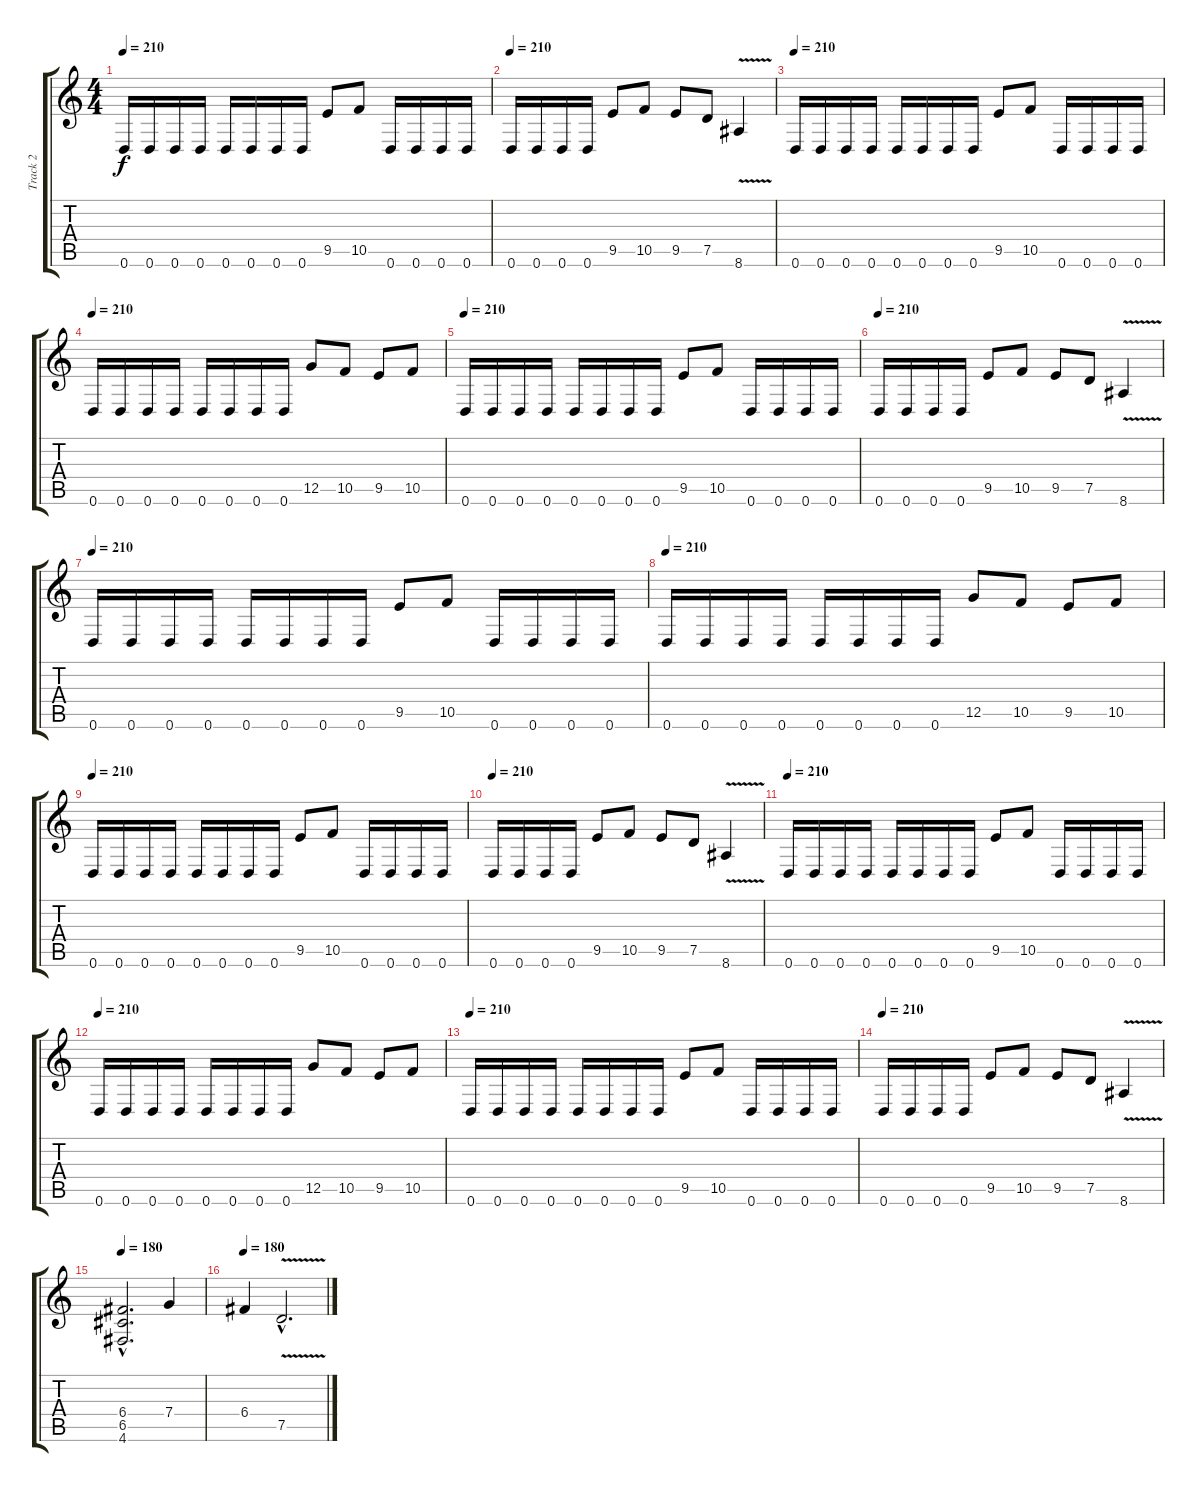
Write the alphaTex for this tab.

\track ("Track 2" "Track 2") {instrument distortionguitar}
\staff {score tabs}
\tuning (D4 A3 F3 C3 G2 D2) {hide}
\ts (4 4)
\tempo 210
\clef g2
\ks c
0.6.16{dy f} 0.6.16 0.6.16 0.6.16 0.6.16 0.6.16 0.6.16 0.6.16 9.5.8 10.5.8 0.6.16 0.6.16 0.6.16 0.6.16 |
\tempo 210
0.6.16 0.6.16 0.6.16 0.6.16 9.5.8 10.5.8 9.5.8 7.5.8 8.6{v}.4 |
\tempo 210
0.6.16 0.6.16 0.6.16 0.6.16 0.6.16 0.6.16 0.6.16 0.6.16 9.5.8 10.5.8 0.6.16 0.6.16 0.6.16 0.6.16 |
\tempo 210
0.6.16 0.6.16 0.6.16 0.6.16 0.6.16 0.6.16 0.6.16 0.6.16 12.5.8 10.5.8 9.5.8 10.5.8 |
\tempo 210
0.6.16 0.6.16 0.6.16 0.6.16 0.6.16 0.6.16 0.6.16 0.6.16 9.5.8 10.5.8 0.6.16 0.6.16 0.6.16 0.6.16 |
\tempo 210
0.6.16 0.6.16 0.6.16 0.6.16 9.5.8 10.5.8 9.5.8 7.5.8 8.6{v}.4 |
\tempo 210
0.6.16 0.6.16 0.6.16 0.6.16 0.6.16 0.6.16 0.6.16 0.6.16 9.5.8 10.5.8 0.6.16 0.6.16 0.6.16 0.6.16 |
\tempo 210
0.6.16 0.6.16 0.6.16 0.6.16 0.6.16 0.6.16 0.6.16 0.6.16 12.5.8 10.5.8 9.5.8 10.5.8 |
\tempo 210
0.6.16 0.6.16 0.6.16 0.6.16 0.6.16 0.6.16 0.6.16 0.6.16 9.5.8 10.5.8 0.6.16 0.6.16 0.6.16 0.6.16 |
\tempo 210
0.6.16 0.6.16 0.6.16 0.6.16 9.5.8 10.5.8 9.5.8 7.5.8 8.6{v}.4 |
\tempo 210
0.6.16 0.6.16 0.6.16 0.6.16 0.6.16 0.6.16 0.6.16 0.6.16 9.5.8 10.5.8 0.6.16 0.6.16 0.6.16 0.6.16 |
\tempo 210
0.6.16 0.6.16 0.6.16 0.6.16 0.6.16 0.6.16 0.6.16 0.6.16 12.5.8 10.5.8 9.5.8 10.5.8 |
\tempo 210
0.6.16 0.6.16 0.6.16 0.6.16 0.6.16 0.6.16 0.6.16 0.6.16 9.5.8 10.5.8 0.6.16 0.6.16 0.6.16 0.6.16 |
\tempo 210
0.6.16 0.6.16 0.6.16 0.6.16 9.5.8 10.5.8 9.5.8 7.5.8 8.6{v}.4 |
\tempo 180
(6.4{hac} 6.5{hac} 4.6{hac}).2{d} 7.4.4 |
\tempo 180
6.4.4 7.5{v hac}.2{d}
